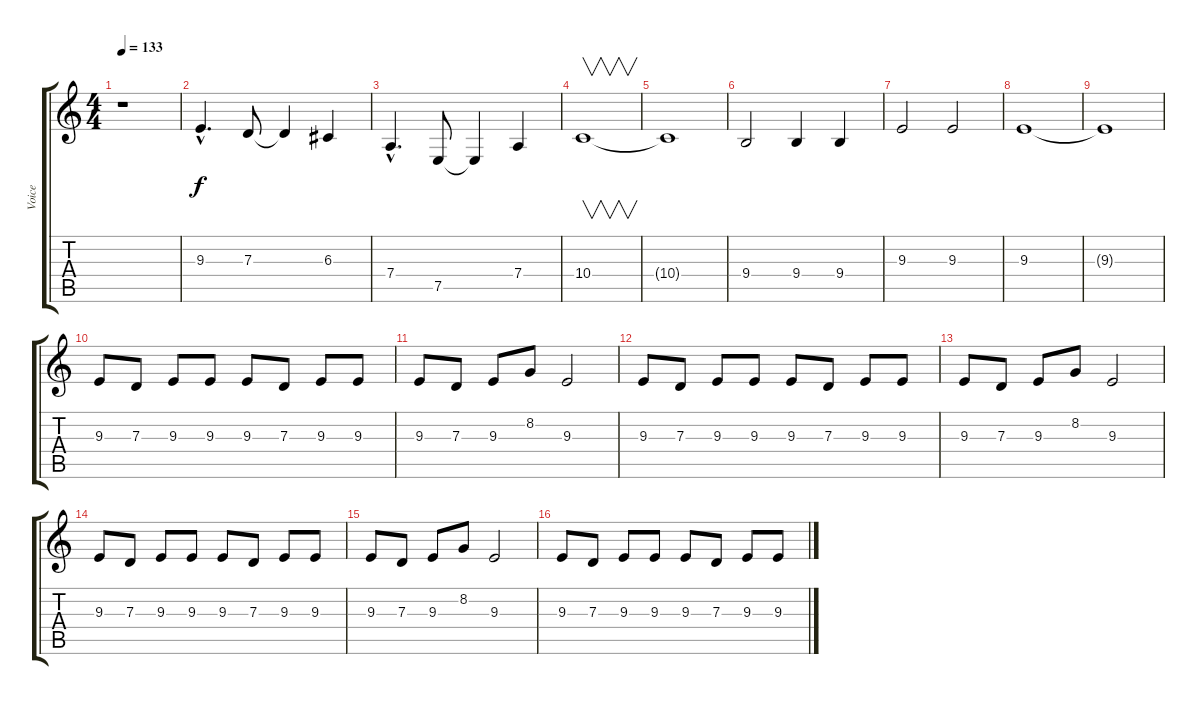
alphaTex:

\track ("Voice" "Voice") {instrument trumpet}
\staff {score tabs}
\tuning (E4 B3 G3 D3 A2 E2) {hide}
\ts (4 4)
\tempo 133
\clef g2
\ks c
r.1{dy f} |
9.3{hac}.4{d} 7.3.8 7.3{t}.4 6.3.4 |
7.4{hac}.4{d} 7.5.8 7.5{t}.4 7.4.4 |
10.4.1{v} |
10.4{t}.1 |
9.4.2 9.4.4 9.4.4 |
9.3.2 9.3.2 |
9.3.1 |
9.3{t}.1 |
9.3.8 7.3.8 9.3.8 9.3.8 9.3.8 7.3.8 9.3.8 9.3.8 |
9.3.8 7.3.8 9.3.8 8.2.8 9.3.2 |
9.3.8 7.3.8 9.3.8 9.3.8 9.3.8 7.3.8 9.3.8 9.3.8 |
9.3.8 7.3.8 9.3.8 8.2.8 9.3.2 |
9.3.8 7.3.8 9.3.8 9.3.8 9.3.8 7.3.8 9.3.8 9.3.8 |
9.3.8 7.3.8 9.3.8 8.2.8 9.3.2 |
9.3.8 7.3.8 9.3.8 9.3.8 9.3.8 7.3.8 9.3.8 9.3.8
